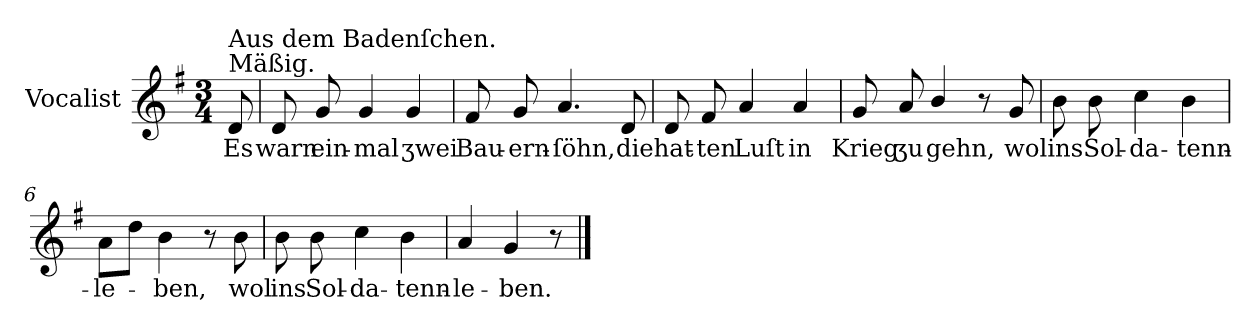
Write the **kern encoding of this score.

**kern	**text
*part1	*part1
*staff1	*staff1
*I"Vocalist	*
*k[f#]	*
*G:	*
*M3/4	*
=	=
!LO:TX:a:t=Mäßig.	!
!LO:TX:a:t=Aus dem Badenſchen.	!
8d	Es
=1	=1
8d	warn
8g	ein-
4g	-mal
4g	ʒwei
=2	=2
8f#	Bau-
8g	-ern-
4.a	-ſöhn,
8d	die
=3	=3
8d	hat-
8f#	-ten
4a	Luſt
4a	in
=4	=4
8g	Krieg
8a	ʒu
4b/	gehn,
8r	.
8g	wol
=5	=5
8b	ins
8b	Sol-
4cc	-da-
4b	-tenn-
=6	=6
8aL	-le-
8ddJ	.
4b	-ben,
8r	.
8b	wol
=7	=7
8b	ins
8b	Sol-
4cc	-da-
4b	-tenn-
=8	=8
4a	-le-
4g	-ben.
8r	.
==	==
*-	*-
